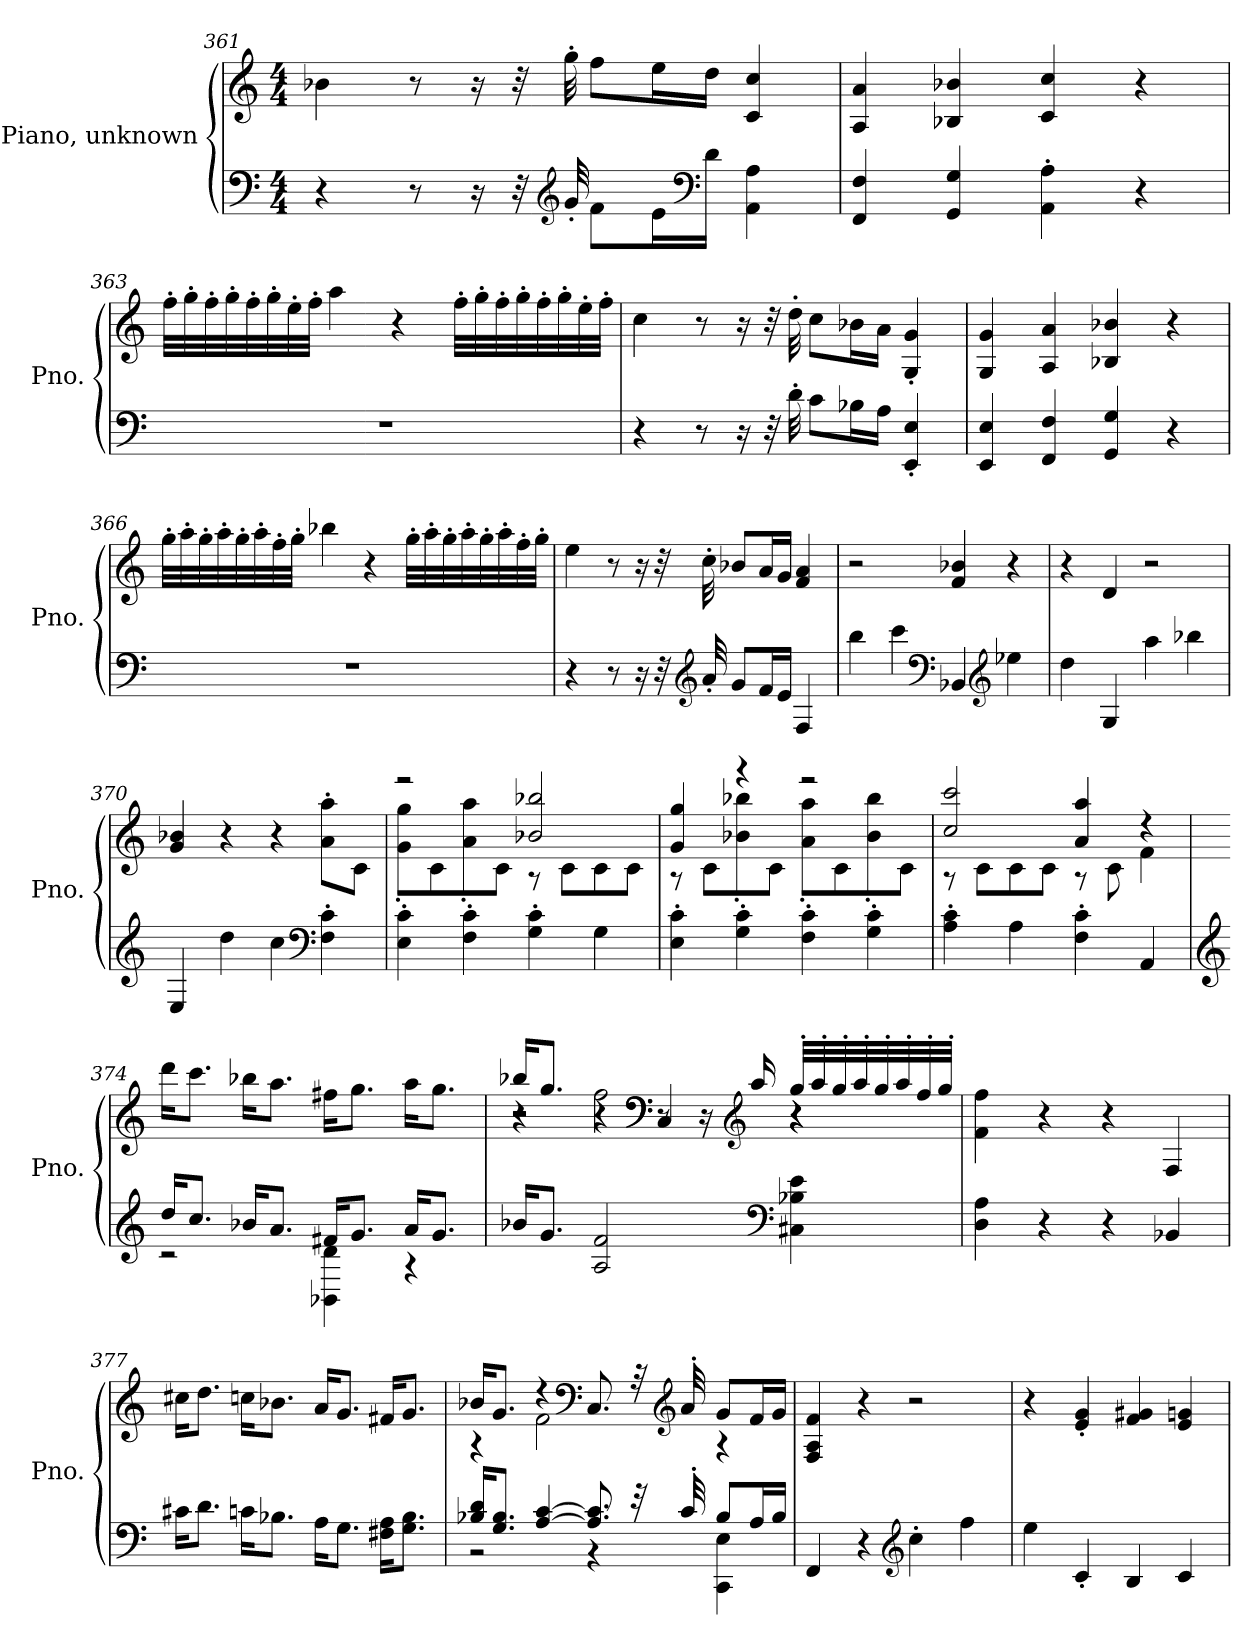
**kern	**kern
*part1	*part1
*staff2	*staff1
*I"Piano, unknown	*
*I'Pno.	*
*clefF4	*clefG2
*k[]	*k[]
*M4/4	*M4/4
=361	=361
4r	4b-X\
8r	8r
16r	16r
32r	32r
*clefG2	*
32g'/	32gg'\
8f\L	8ff\L
16e\L	16ee\L
*clefF4	*
16d\JJ	16dd\JJ
4AA\ 4A\	4c/ 4cc/
=362	=362
4FF/ 4F/	4A/ 4a/
4GG/ 4G/	4B-X/ 4b-X/
4AA\' 4A\'	4c/ 4cc/
4r	4r
!!LO:LB:g=z
=363	=363
1r	32ff'\LLL
.	32gg'\
.	32ff'\
.	32gg'\
.	32ff'\
.	32gg'\
.	32ee'\
.	32ff'\JJJ
.	4aa\
.	4r
.	32ff'\LLL
.	32gg'\
.	32ff'\
.	32gg'\
.	32ff'\
.	32gg'\
.	32ee'\
.	32ff'\JJJ
=364	=364
4r	4cc\
8r	8r
16r	16r
32r	32r
32d'\	32dd'\
8c\L	8cc\L
16B-X\L	16b-X\L
16A\JJ	16a\JJ
4EE/' 4E/'	4G/' 4g/'
=365	=365
4EE/ 4E/	4G/ 4g/
4FF/ 4F/	4A/ 4a/
4GG/ 4G/	4B-X/ 4b-X/
4r	4r
!!LO:LB:g=z
=366	=366
1r	32gg'\LLL
.	32aa'\
.	32gg'\
.	32aa'\
.	32gg'\
.	32aa'\
.	32ff'\
.	32gg'\JJJ
.	4bb-X\
.	4r
.	32gg'\LLL
.	32aa'\
.	32gg'\
.	32aa'\
.	32gg'\
.	32aa'\
.	32ff'\
.	32gg'\JJJ
=367	=367
4r	4ee\
8r	8r
16r	16r
32r	32r
*clefG2	*
32a'/	32cc'\
8g/L	8b-X/L
16f/L	16a/L
16e/JJ	16g/JJ
4F/	4f/ 4a/
=368	=368
4bb\	2r
4ccc\	.
*clefF4	*
4BB-X/	4f/ 4b-X/
*clefG2	*
4ee-X\	4r
=369	=369
4dd\	4r
4G/	4d/
4aa\	2r
4bb-X\	.
!!LO:LB:g=z
=370	=370
4E/	4g/ 4b-X/
4dd\	4r
4cc\	4r
*clefF4	*
4F\' 4c\'	8a\' 8aa\'L
.	8c\J
=371	=371
*	*^
4E\' 4c\'	2r	8g\' 8gg\'L
.	.	8c\
4F\' 4c\'	.	8a\' 8aa\'
.	.	8c\J
4G\' 4c\'	2b-X/ 2bb-X/	8r
.	.	8c\L
4G\	.	8c\
.	.	8c\J
=372	=372	=372
4E\' 4c\'	4g/ 4gg/	8r
.	.	8c\L
4G\' 4c\'	4r	8b-X\' 8bb-X\'
.	.	8c\J
4F\' 4c\'	2r	8a\' 8aa\'L
.	.	8c\
4G\' 4c\'	.	8b-\' 8bb-\'
.	.	8c\J
=373	=373	=373
4A\' 4c\'	2cc/ 2ccc/	8r
.	.	8c\L
4A\	.	8c\
.	.	8c\J
4F\' 4c\'	4a/ 4aa/	8r
.	.	8c\
4AA/	4r	4f\
*	*v	*v
!!LO:PB:g=z
=374	=374
*clefG2	*
*^	*
16dd/KL	2r	16ddd\KL
8.cc/J	.	8.ccc\J
16b-X/KL	.	16bb-X\KL
8.a/J	.	8.aa\J
16f#X/KL	4BB-X\ 4d\	16ff#X\KL
8.g/J	.	8.gg\J
16a/KL	4r	16aa\KL
8.g/J	.	8.gg\J
*v	*v	*
=375	=375
*	*^
*	*	*^
16b-X/KL	16bb-X/KL	4r	2r
8.g/J	8.gg/J	.	.
2A/ 2f/	4r	2ff\	.
*	*clefF4	*	*
.	8r	.	4C/
.	16r	.	.
*	*clefG2	*	*
.	16aa/	.	.
*clefF4	*	*	*
4C#X\ 4B-X\ 4e\	32gg'/LLL	4r	4r
.	32aa'/	.	.
.	32gg'/	.	.
.	32aa'/	.	.
.	32gg'/	.	.
.	32aa'/	.	.
.	32ff'/	.	.
.	32gg'/JJJ	.	.
*	*v	*v	*v
=376	=376
4D\ 4A\	4f\ 4ff\
4r	4r
4r	4r
4BB-X/	4F/
!!LO:LB:g=z
=377	=377
16c#X\KL	16cc#X\KL
8.d\J	8.dd\J
16cn\KL	16ccn\KL
8.B-X\J	8.b-X\J
16A\KL	16a/KL
8.G\J	8.g/J
16F#X\ 16A\KL	16f#X/KL
8.G\ 8.B-\J	8.g/J
=378	=378
*^	*^
16B-X/ 16d/KL	2r	16b-X/KL	4r
8.G/ 8.B-/J	.	8.g/J	.
[4A/ [4c/	.	4r	2f\
*	*	*clefF4	*
8.A/] 8.c/]	4r	8.C/	.
32r	.	32r	.
*	*	*clefG2	*
32c'/	.	32a'/	.
8B-/L	4CC\ 4E\	8g/L	4r
16A/L	.	16f/L	.
16B-/JJ	.	16g/JJ	.
*v	*v	*	*
*	*v	*v
=379	=379
4FF/	4F/ 4A/ 4f/
4r	4r
*clefG2	*
4cc'\	2r
4ff\	.
=380	=380
4ee\	4r
4c'/	4e/' 4g/'
4B/	4f/ 4g#X/
4c/	4e/ 4gn/
=	=
*-	*-
